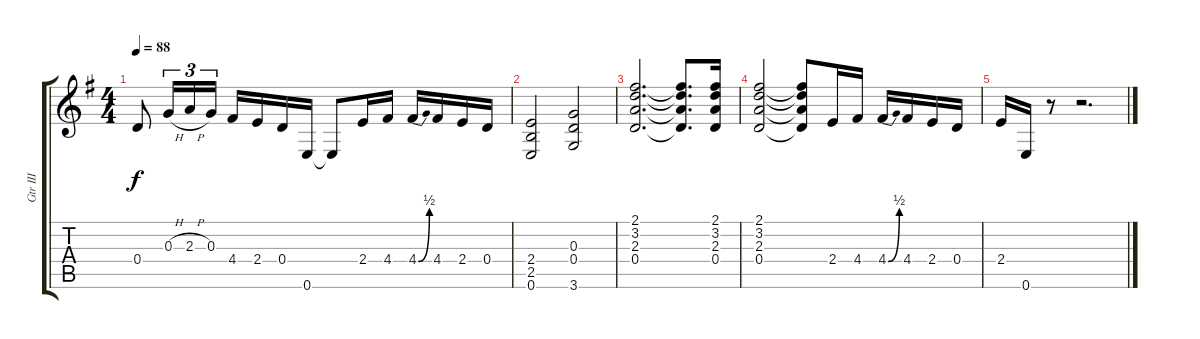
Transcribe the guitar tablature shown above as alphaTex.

\track ("Gtr III" "Gtr III") {instrument overdrivenguitar}
\staff {score tabs}
\tuning (E4 B3 G3 D3 A2 E2) {hide}
\ts (4 4)
\tempo 88
\clef g2
\ks g
0.4.8{dy f} 0.3{h}.16{tu (3 2)} 2.3{h}.16{tu (3 2)} 0.3.16{tu (3 2)} 4.4.16 2.4.16 0.4.16 0.6.16 0.6{t}.8 2.4.16 4.4.16 4.4{be (bend 0 0 60 2)}.16 4.4.16 2.4.16 0.4.16 |
(2.4 2.5 0.6).2 (0.3 0.4 3.6).2 |
(2.1 3.2 2.3 0.4).2{d} (2.1{t} 3.2{t} 2.3{t} 0.4{t}).8{d} (2.1 3.2 2.3 0.4).16 |
(2.1 3.2 2.3 0.4).2 (2.1{t} 3.2{t} 2.3{t} 0.4{t}).8 2.4.16 4.4.16 4.4{be (bend 0 0 60 2)}.16 4.4.16 2.4.16 0.4.16 |
2.4.16 0.6.16 r.8 r.2{d}
